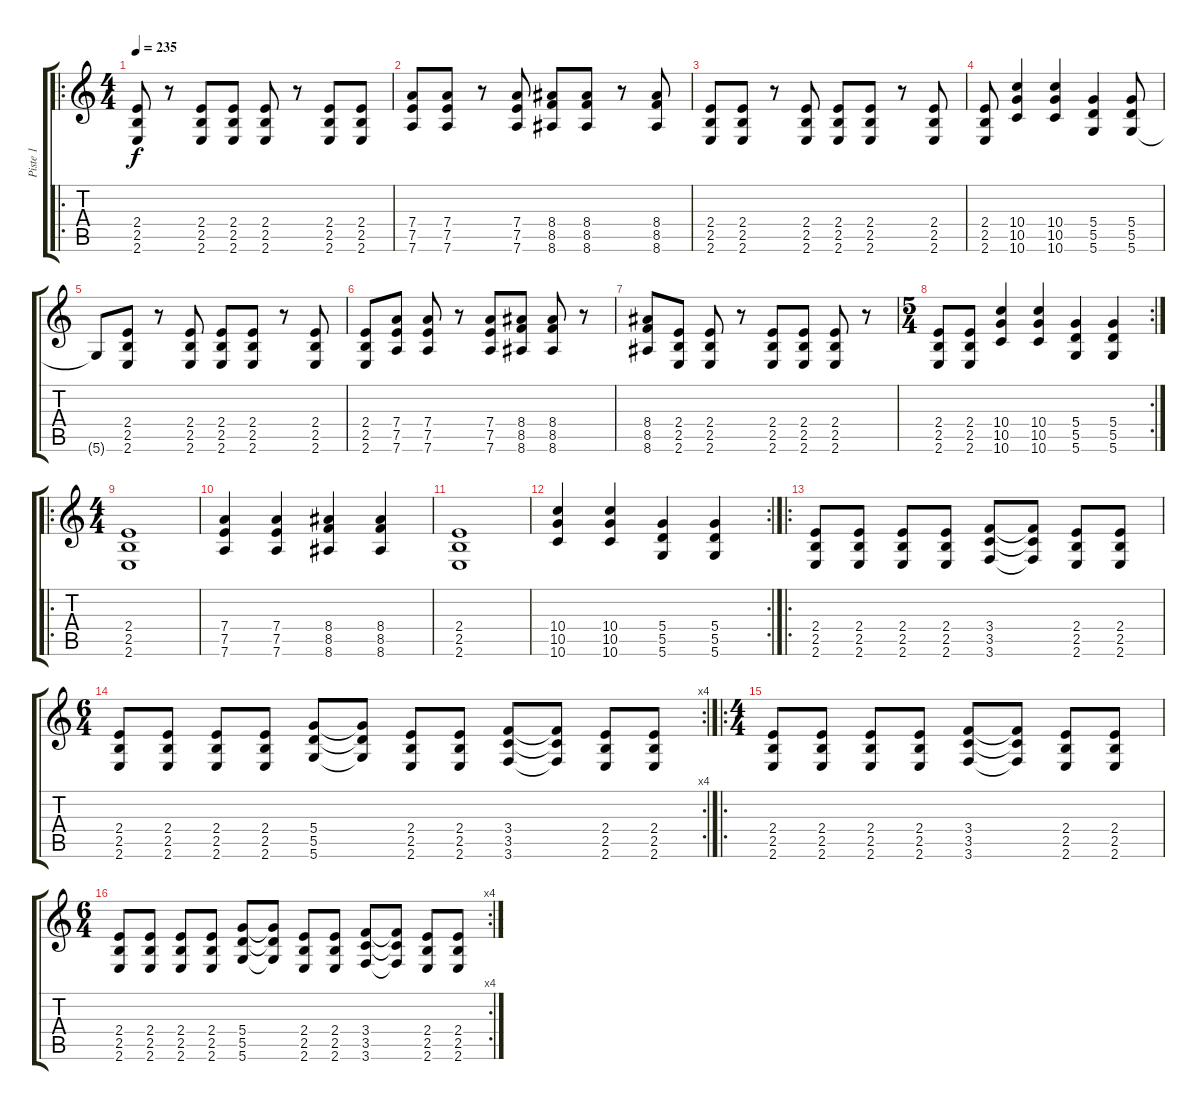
\track ("Piste 1" "Piste 1") {instrument overdrivenguitar}
\staff {score tabs}
\tuning (E4 B3 G3 D3 A2 D2) {hide}
\ro
\ts (4 4)
\tempo 235
\clef g2
\ks c
(2.4 2.5 2.6).8{dy f instrument overdrivenguitar} r.8 (2.4 2.5 2.6).8 (2.4 2.5 2.6).8 (2.4 2.5 2.6).8 r.8 (2.4 2.5 2.6).8 (2.4 2.5 2.6).8 |
(7.4 7.5 7.6).8 (7.4 7.5 7.6).8 r.8 (7.4 7.5 7.6).8 (8.4 8.5 8.6).8 (8.4 8.5 8.6).8 r.8 (8.4 8.5 8.6).8 |
(2.4 2.5 2.6).8 (2.4 2.5 2.6).8 r.8 (2.4 2.5 2.6).8 (2.4 2.5 2.6).8 (2.4 2.5 2.6).8 r.8 (2.4 2.5 2.6).8 |
(2.4 2.5 2.6).8 (10.4 10.5 10.6).4 (10.4 10.5 10.6).4 (5.4 5.5 5.6).4 (5.4 5.5 5.6).8 |
5.6{t}.8 (2.4 2.5 2.6).8 r.8 (2.4 2.5 2.6).8 (2.4 2.5 2.6).8 (2.4 2.5 2.6).8 r.8 (2.4 2.5 2.6).8 |
(2.4 2.5 2.6).8 (7.4 7.5 7.6).8 (7.4 7.5 7.6).8 r.8 (7.4 7.5 7.6).8 (8.4 8.5 8.6).8 (8.4 8.5 8.6).8 r.8 |
(8.4 8.5 8.6).8 (2.4 2.5 2.6).8 (2.4 2.5 2.6).8 r.8 (2.4 2.5 2.6).8 (2.4 2.5 2.6).8 (2.4 2.5 2.6).8 r.8 |
\rc 2
\ts (5 4)
(2.4 2.5 2.6).8 (2.4 2.5 2.6).8 (10.4 10.5 10.6).4 (10.4 10.5 10.6).4 (5.4 5.5 5.6).4 (5.4 5.5 5.6).4 |
\ro
\ts (4 4)
(2.4 2.5 2.6).1 |
(7.4 7.5 7.6).4 (7.4 7.5 7.6).4 (8.4 8.5 8.6).4 (8.4 8.5 8.6).4 |
(2.4 2.5 2.6).1 |
\rc 2
(10.4 10.5 10.6).4 (10.4 10.5 10.6).4 (5.4 5.5 5.6).4 (5.4 5.5 5.6).4 |
\ro
(2.4 2.5 2.6).8 (2.4 2.5 2.6).8 (2.4 2.5 2.6).8 (2.4 2.5 2.6).8 (3.4 3.5 3.6).8 (3.4{t} 3.5{t} 3.6{t}).8 (2.4 2.5 2.6).8 (2.4 2.5 2.6).8 |
\rc 4
\ts (6 4)
(2.4 2.5 2.6).8 (2.4 2.5 2.6).8 (2.4 2.5 2.6).8 (2.4 2.5 2.6).8 (5.4 5.5 5.6).8 (5.4{t} 5.5{t} 5.6{t}).8 (2.4 2.5 2.6).8 (2.4 2.5 2.6).8 (3.4 3.5 3.6).8 (3.4{t} 3.5{t} 3.6{t}).8 (2.4 2.5 2.6).8 (2.4 2.5 2.6).8 |
\ro
\ts (4 4)
(2.4 2.5 2.6).8 (2.4 2.5 2.6).8 (2.4 2.5 2.6).8 (2.4 2.5 2.6).8 (3.4 3.5 3.6).8 (3.4{t} 3.5{t} 3.6{t}).8 (2.4 2.5 2.6).8 (2.4 2.5 2.6).8 |
\rc 4
\ts (6 4)
(2.4 2.5 2.6).8 (2.4 2.5 2.6).8 (2.4 2.5 2.6).8 (2.4 2.5 2.6).8 (5.4 5.5 5.6).8 (5.4{t} 5.5{t} 5.6{t}).8 (2.4 2.5 2.6).8 (2.4 2.5 2.6).8 (3.4 3.5 3.6).8 (3.4{t} 3.5{t} 3.6{t}).8 (2.4 2.5 2.6).8 (2.4 2.5 2.6).8
